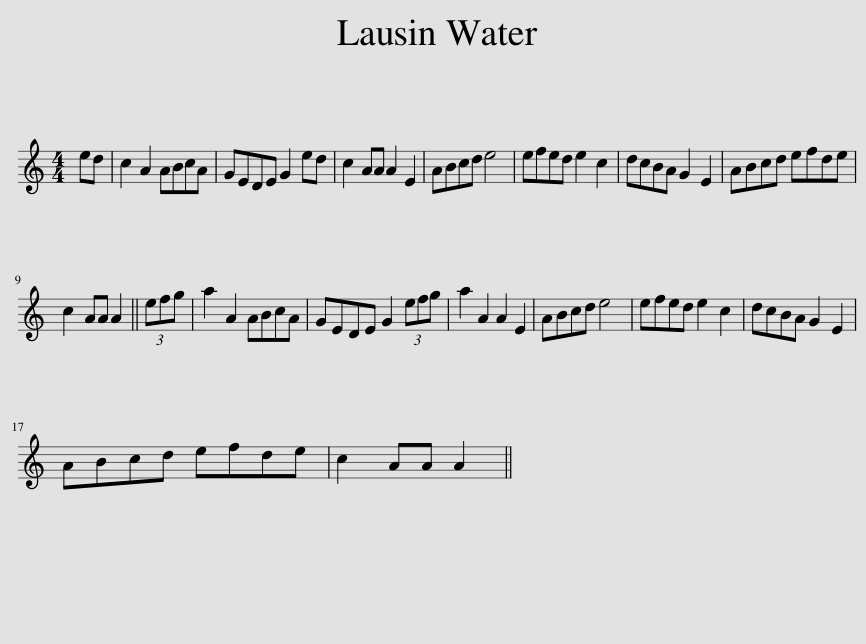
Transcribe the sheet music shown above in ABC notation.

X:1
L:1/8
M:4/4
I:linebreak $
K:C
V:1 treble
V:1
 ed | c2 A2 ABcA | GEDE G2 ed | c2 AA A2 E2 | ABcd e4 | %5
 efed e2 c2 | dcBA G2 E2 | ABcd efde |$ c2 AA A2 || (3efg | %10
 a2 A2 ABcA | GEDE G2 (3efg | a2 A2 A2 E2 | ABcd e4 | efed e2 c2 | %15
 dcBA G2 E2 |$ ABcd efde | c2 AA A2 || %18
